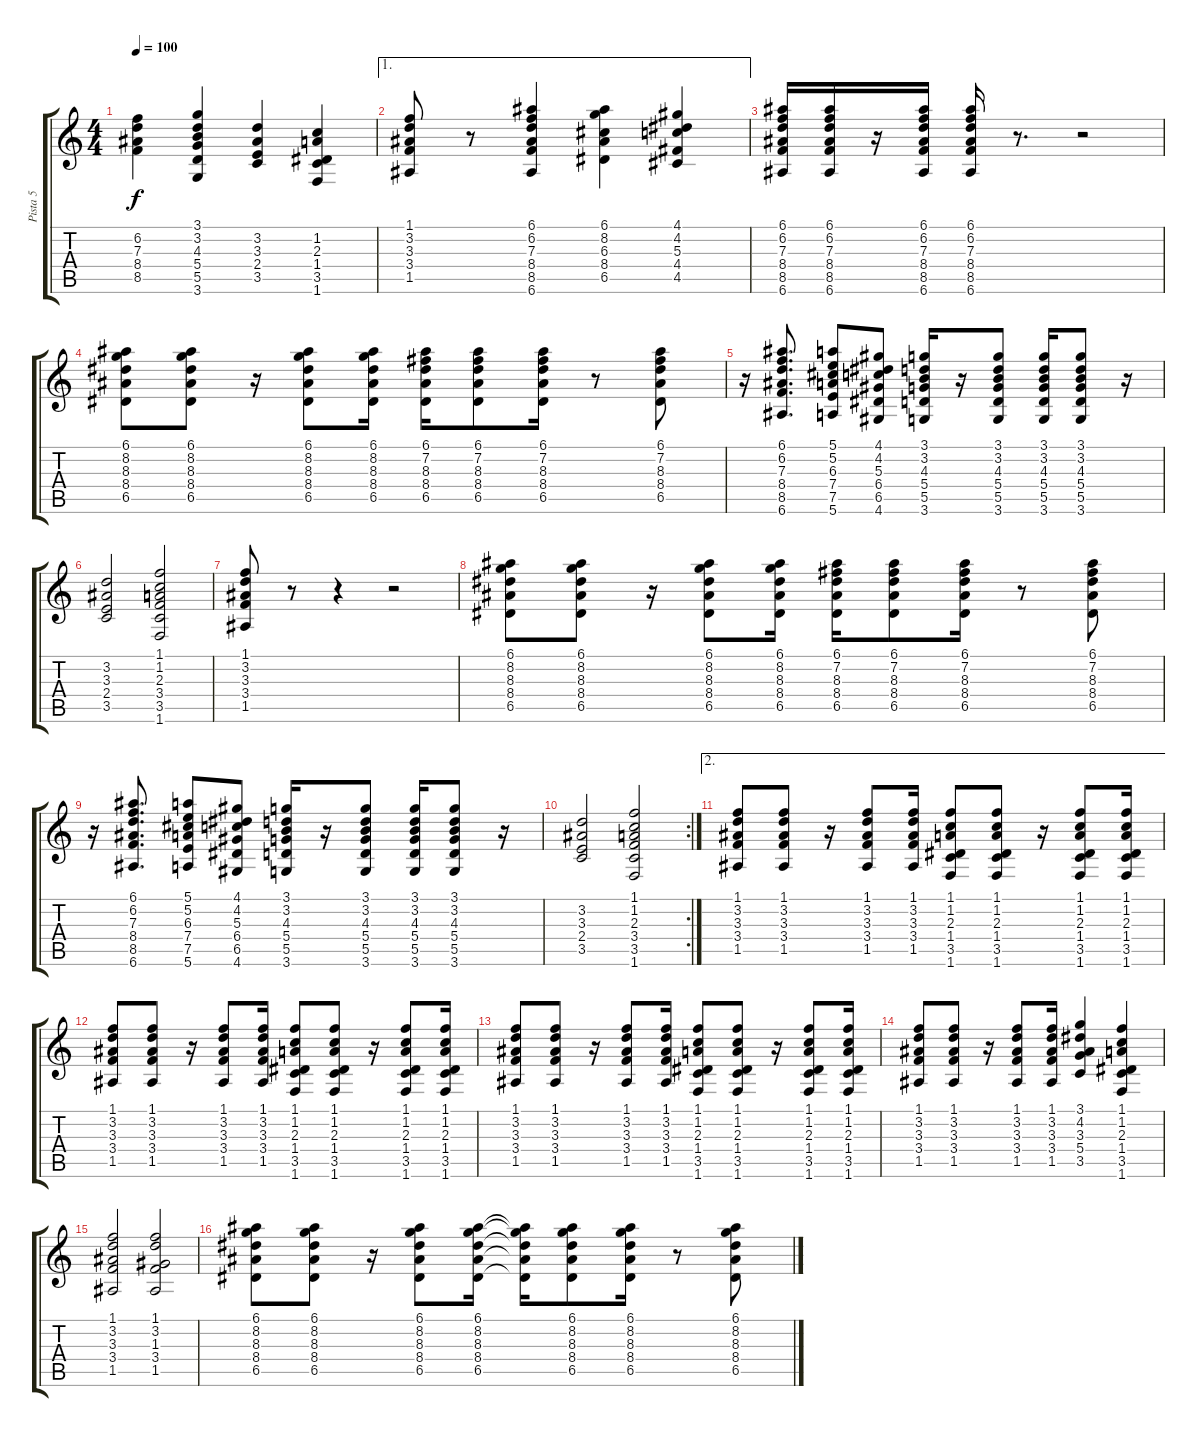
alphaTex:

\track ("Pista 5" "Pista 5") {instrument acousticguitarsteel}
\staff {score tabs}
\tuning (E4 B3 G3 D3 A2 E2) {hide}
\ts (4 4)
\tempo 100
\clef g2
\ks c
(6.2 7.3 8.4 8.5).4{dy f} (3.1 3.2 4.3 5.4 5.5 3.6).4 (3.2 3.3 2.4 3.5).4 (1.2 2.3 1.4 3.5 1.6).4 |
\ae 1
(1.1 3.2 3.3 3.4 1.5).8 r.8 (6.1 6.2 7.3 8.4 8.5 6.6).4 (6.1 8.2 6.3 8.4 6.5).4 (4.1 4.2 5.3 4.4 4.5).4 |
(6.1 6.2 7.3 8.4 8.5 6.6).16 (6.1 6.2 7.3 8.4 8.5 6.6).16 r.16 (6.1 6.2 7.3 8.4 8.5 6.6).16 (6.1 6.2 7.3 8.4 8.5 6.6).16 r.8{d} r.2 |
(6.1 8.2 8.3 8.4 6.5).8 (6.1 8.2 8.3 8.4 6.5).8 r.16 (6.1 8.2 8.3 8.4 6.5).8 (6.1 8.2 8.3 8.4 6.5).16 (6.1 7.2 8.3 8.4 6.5).16 (6.1 7.2 8.3 8.4 6.5).8 (6.1 7.2 8.3 8.4 6.5).16 r.8 (6.1 7.2 8.3 8.4 6.5).8 |
r.16 (6.1 6.2 7.3 8.4 8.5 6.6).8{d} (5.1 5.2 6.3 7.4 7.5 5.6).8 (4.1 4.2 5.3 6.4 6.5 4.6).8 (3.1 3.2 4.3 5.4 5.5 3.6).16 r.16 (3.1 3.2 4.3 5.4 5.5 3.6).8 (3.1 3.2 4.3 5.4 5.5 3.6).16 (3.1 3.2 4.3 5.4 5.5 3.6).8 r.16 |
(3.2 3.3 2.4 3.5).2 (1.1 1.2 2.3 3.4 3.5 1.6).2 |
(1.1 3.2 3.3 3.4 1.5).8 r.8 r.4 r.2 |
(6.1 8.2 8.3 8.4 6.5).8 (6.1 8.2 8.3 8.4 6.5).8 r.16 (6.1 8.2 8.3 8.4 6.5).8 (6.1 8.2 8.3 8.4 6.5).16 (6.1 7.2 8.3 8.4 6.5).16 (6.1 7.2 8.3 8.4 6.5).8 (6.1 7.2 8.3 8.4 6.5).16 r.8 (6.1 7.2 8.3 8.4 6.5).8 |
r.16 (6.1 6.2 7.3 8.4 8.5 6.6).8{d} (5.1 5.2 6.3 7.4 7.5 5.6).8 (4.1 4.2 5.3 6.4 6.5 4.6).8 (3.1 3.2 4.3 5.4 5.5 3.6).16 r.16 (3.1 3.2 4.3 5.4 5.5 3.6).8 (3.1 3.2 4.3 5.4 5.5 3.6).16 (3.1 3.2 4.3 5.4 5.5 3.6).8 r.16 |
\rc 2
(3.2 3.3 2.4 3.5).2 (1.1 1.2 2.3 3.4 3.5 1.6).2 |
\ae 2
(1.1 3.2 3.3 3.4 1.5).8 (1.1 3.2 3.3 3.4 1.5).8 r.16 (1.1 3.2 3.3 3.4 1.5).8 (1.1 3.2 3.3 3.4 1.5).16 (1.1 1.2 2.3 1.4 3.5 1.6).8 (1.1 1.2 2.3 1.4 3.5 1.6).8 r.16 (1.1 1.2 2.3 1.4 3.5 1.6).8 (1.1 1.2 2.3 1.4 3.5 1.6).16 |
(1.1 3.2 3.3 3.4 1.5).8 (1.1 3.2 3.3 3.4 1.5).8 r.16 (1.1 3.2 3.3 3.4 1.5).8 (1.1 3.2 3.3 3.4 1.5).16 (1.1 1.2 2.3 1.4 3.5 1.6).8 (1.1 1.2 2.3 1.4 3.5 1.6).8 r.16 (1.1 1.2 2.3 1.4 3.5 1.6).8 (1.1 1.2 2.3 1.4 3.5 1.6).16 |
(1.1 3.2 3.3 3.4 1.5).8 (1.1 3.2 3.3 3.4 1.5).8 r.16 (1.1 3.2 3.3 3.4 1.5).8 (1.1 3.2 3.3 3.4 1.5).16 (1.1 1.2 2.3 1.4 3.5 1.6).8 (1.1 1.2 2.3 1.4 3.5 1.6).8 r.16 (1.1 1.2 2.3 1.4 3.5 1.6).8 (1.1 1.2 2.3 1.4 3.5 1.6).16 |
(1.1 3.2 3.3 3.4 1.5).8 (1.1 3.2 3.3 3.4 1.5).8 r.16 (1.1 3.2 3.3 3.4 1.5).8 (1.1 3.2 3.3 3.4 1.5).16 (3.1 4.2 3.3 5.4 3.5).4 (1.1 1.2 2.3 1.4 3.5 1.6).4 |
(1.1 3.2 3.3 3.4 1.5).2 (1.1 3.2 1.3 3.4 1.5).2 |
(6.1 8.2 8.3 8.4 6.5).8 (6.1 8.2 8.3 8.4 6.5).8 r.16 (6.1 8.2 8.3 8.4 6.5).8 (6.1 8.2 8.3 8.4 6.5).16 (6.1{t} 8.2{t} 8.3{t} 8.4{t} 6.5{t}).16 (6.1 8.2 8.3 8.4 6.5).8 (6.1 8.2 8.3 8.4 6.5).16 r.8 (6.1 8.2 8.3 8.4 6.5).8
